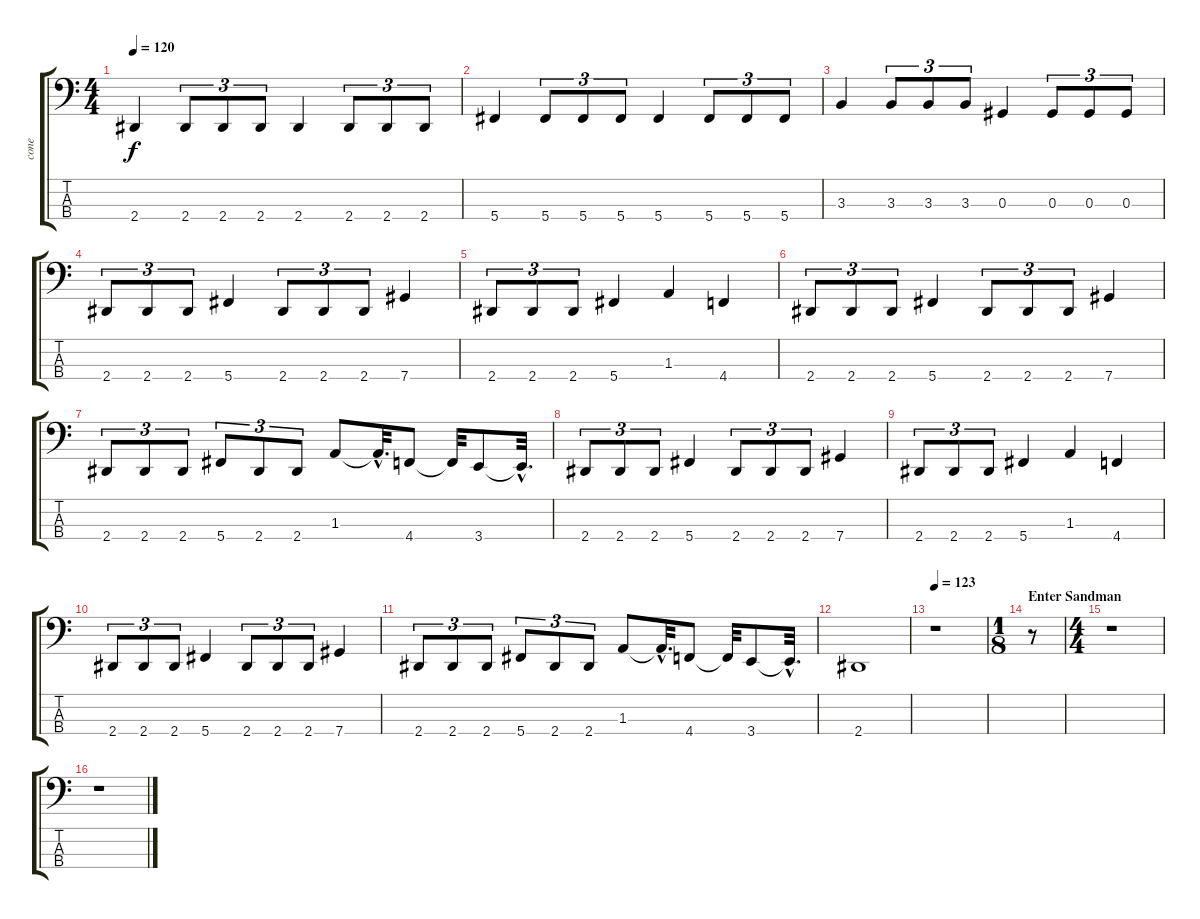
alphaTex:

\track ("cone" "cone") {instrument electricbasspick}
\staff {score tabs}
\tuning (Gb2 Db2 Ab1 Db1) {hide}
\ts (4 4)
\tempo 120
\clef f4
\ks c
2.4.4{dy f} 2.4.8{tu (3 2)} 2.4.8{tu (3 2)} 2.4.8{tu (3 2)} 2.4.4 2.4.8{tu (3 2)} 2.4.8{tu (3 2)} 2.4.8{tu (3 2)} |
5.4.4 5.4.8{tu (3 2)} 5.4.8{tu (3 2)} 5.4.8{tu (3 2)} 5.4.4 5.4.8{tu (3 2)} 5.4.8{tu (3 2)} 5.4.8{tu (3 2)} |
3.3.4 3.3.8{tu (3 2)} 3.3.8{tu (3 2)} 3.3.8{tu (3 2)} 0.3.4 0.3.8{tu (3 2)} 0.3.8{tu (3 2)} 0.3.8{tu (3 2)} |
2.4.8{tu (3 2)} 2.4.8{tu (3 2)} 2.4.8{tu (3 2)} 5.4.4 2.4.8{tu (3 2)} 2.4.8{tu (3 2)} 2.4.8{tu (3 2)} 7.4.4 |
2.4.8{tu (3 2)} 2.4.8{tu (3 2)} 2.4.8{tu (3 2)} 5.4.4 1.3.4 4.4.4 |
2.4.8{tu (3 2)} 2.4.8{tu (3 2)} 2.4.8{tu (3 2)} 5.4.4 2.4.8{tu (3 2)} 2.4.8{tu (3 2)} 2.4.8{tu (3 2)} 7.4.4 |
2.4.8{tu (3 2)} 2.4.8{tu (3 2)} 2.4.8{tu (3 2)} 5.4.8{tu (3 2)} 2.4.8{tu (3 2)} 2.4.8{tu (3 2)} 1.3.8 1.3{hac t}.32{d} 4.4.8 4.4{t}.32 3.4.8 3.4{hac t}.32{d} |
2.4.8{tu (3 2)} 2.4.8{tu (3 2)} 2.4.8{tu (3 2)} 5.4.4 2.4.8{tu (3 2)} 2.4.8{tu (3 2)} 2.4.8{tu (3 2)} 7.4.4 |
2.4.8{tu (3 2)} 2.4.8{tu (3 2)} 2.4.8{tu (3 2)} 5.4.4 1.3.4 4.4.4 |
2.4.8{tu (3 2)} 2.4.8{tu (3 2)} 2.4.8{tu (3 2)} 5.4.4 2.4.8{tu (3 2)} 2.4.8{tu (3 2)} 2.4.8{tu (3 2)} 7.4.4 |
2.4.8{tu (3 2)} 2.4.8{tu (3 2)} 2.4.8{tu (3 2)} 5.4.8{tu (3 2)} 2.4.8{tu (3 2)} 2.4.8{tu (3 2)} 1.3.8 1.3{hac t}.32{d} 4.4.8 4.4{t}.32 3.4.8 3.4{hac t}.32{d} |
2.4.1 |
\tempo 123
r.1 |
\ts (1 8)
\section ("" "Enter Sandman")
r.8 |
\ts (4 4)
r.1 |
r.1
